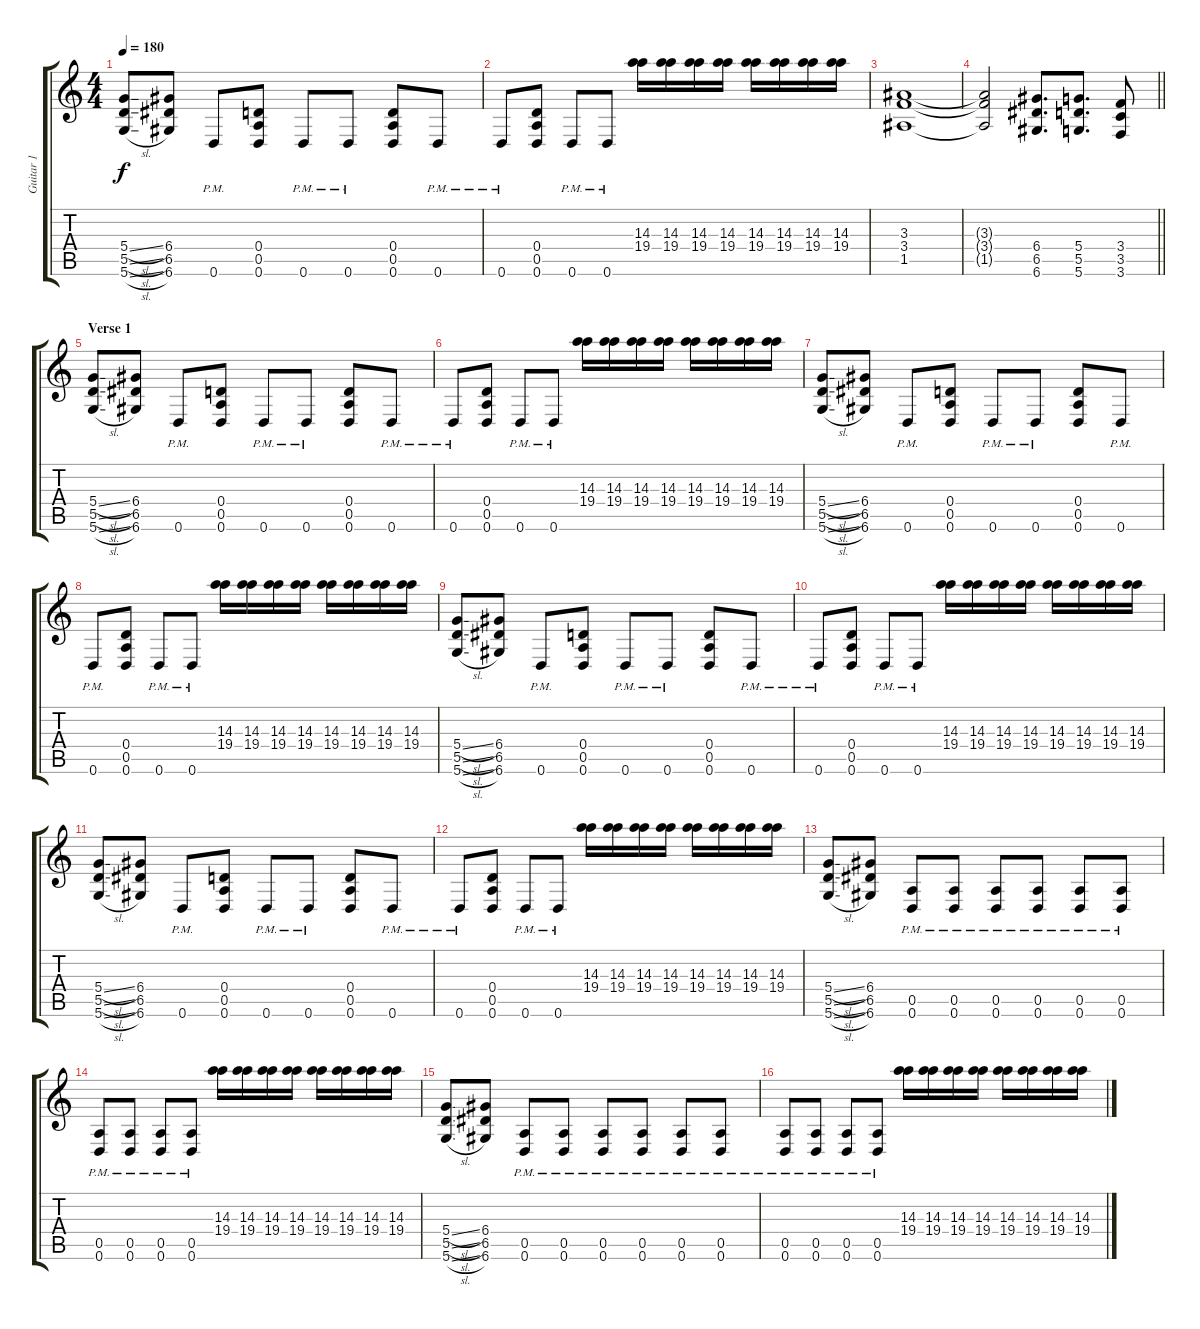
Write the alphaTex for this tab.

\track ("Guitar 1" "Guitar 1") {instrument distortionguitar}
\staff {score tabs}
\tuning (E4 B3 G3 D3 A2 D2) {hide}
\ts (4 4)
\tempo 180
\clef g2
\ks c
(5.4{sl} 5.5{sl} 5.6{sl}).8{dy f} (6.4 6.5 6.6).8 0.6{pm}.8 (0.4 0.5 0.6).8 0.6{pm}.8 0.6{pm}.8 (0.4 0.5 0.6).8 0.6{pm}.8 |
0.6{pm}.8 (0.4 0.5 0.6).8 0.6{pm}.8 0.6{pm}.8 (14.3 19.4).16 (14.3 19.4).16 (14.3 19.4).16 (14.3 19.4).16 (14.3 19.4).16 (14.3 19.4).16 (14.3 19.4).16 (14.3 19.4).16 |
(3.3 3.4 1.5).1 |
\barLineRight lightlight
(3.3{t} 3.4{t} 1.5{t}).2 (6.4 6.5 6.6).8{d} (5.4 5.5 5.6).8{d} (3.4 3.5 3.6).8 |
\section ("" "Verse 1")
(5.4{sl} 5.5{sl} 5.6{sl}).8 (6.4 6.5 6.6).8 0.6{pm}.8 (0.4 0.5 0.6).8 0.6{pm}.8 0.6{pm}.8 (0.4 0.5 0.6).8 0.6{pm}.8 |
0.6{pm}.8 (0.4 0.5 0.6).8 0.6{pm}.8 0.6{pm}.8 (14.3 19.4).16 (14.3 19.4).16 (14.3 19.4).16 (14.3 19.4).16 (14.3 19.4).16 (14.3 19.4).16 (14.3 19.4).16 (14.3 19.4).16 |
(5.4{sl} 5.5{sl} 5.6{sl}).8 (6.4 6.5 6.6).8 0.6{pm}.8 (0.4 0.5 0.6).8 0.6{pm}.8 0.6{pm}.8 (0.4 0.5 0.6).8 0.6{pm}.8 |
0.6{pm}.8 (0.4 0.5 0.6).8 0.6{pm}.8 0.6{pm}.8 (14.3 19.4).16 (14.3 19.4).16 (14.3 19.4).16 (14.3 19.4).16 (14.3 19.4).16 (14.3 19.4).16 (14.3 19.4).16 (14.3 19.4).16 |
(5.4{sl} 5.5{sl} 5.6{sl}).8 (6.4 6.5 6.6).8 0.6{pm}.8 (0.4 0.5 0.6).8 0.6{pm}.8 0.6{pm}.8 (0.4 0.5 0.6).8 0.6{pm}.8 |
0.6{pm}.8 (0.4 0.5 0.6).8 0.6{pm}.8 0.6{pm}.8 (14.3 19.4).16 (14.3 19.4).16 (14.3 19.4).16 (14.3 19.4).16 (14.3 19.4).16 (14.3 19.4).16 (14.3 19.4).16 (14.3 19.4).16 |
(5.4{sl} 5.5{sl} 5.6{sl}).8 (6.4 6.5 6.6).8 0.6{pm}.8 (0.4 0.5 0.6).8 0.6{pm}.8 0.6{pm}.8 (0.4 0.5 0.6).8 0.6{pm}.8 |
0.6{pm}.8 (0.4 0.5 0.6).8 0.6{pm}.8 0.6{pm}.8 (14.3 19.4).16 (14.3 19.4).16 (14.3 19.4).16 (14.3 19.4).16 (14.3 19.4).16 (14.3 19.4).16 (14.3 19.4).16 (14.3 19.4).16 |
(5.4{sl} 5.5{sl} 5.6{sl}).8 (6.4 6.5 6.6).8 (0.5{pm} 0.6{pm}).8 (0.5{pm} 0.6{pm}).8 (0.5{pm} 0.6{pm}).8 (0.5{pm} 0.6{pm}).8 (0.5{pm} 0.6{pm}).8 (0.5{pm} 0.6{pm}).8 |
(0.5{pm} 0.6{pm}).8 (0.5{pm} 0.6{pm}).8 (0.5{pm} 0.6{pm}).8 (0.5{pm} 0.6{pm}).8 (14.3 19.4).16 (14.3 19.4).16 (14.3 19.4).16 (14.3 19.4).16 (14.3 19.4).16 (14.3 19.4).16 (14.3 19.4).16 (14.3 19.4).16 |
(5.4{sl} 5.5{sl} 5.6{sl}).8 (6.4 6.5 6.6).8 (0.5{pm} 0.6{pm}).8 (0.5{pm} 0.6{pm}).8 (0.5{pm} 0.6{pm}).8 (0.5{pm} 0.6{pm}).8 (0.5{pm} 0.6{pm}).8 (0.5{pm} 0.6{pm}).8 |
(0.5{pm} 0.6{pm}).8 (0.5{pm} 0.6{pm}).8 (0.5{pm} 0.6{pm}).8 (0.5{pm} 0.6{pm}).8 (14.3 19.4).16 (14.3 19.4).16 (14.3 19.4).16 (14.3 19.4).16 (14.3 19.4).16 (14.3 19.4).16 (14.3 19.4).16 (14.3 19.4).16
